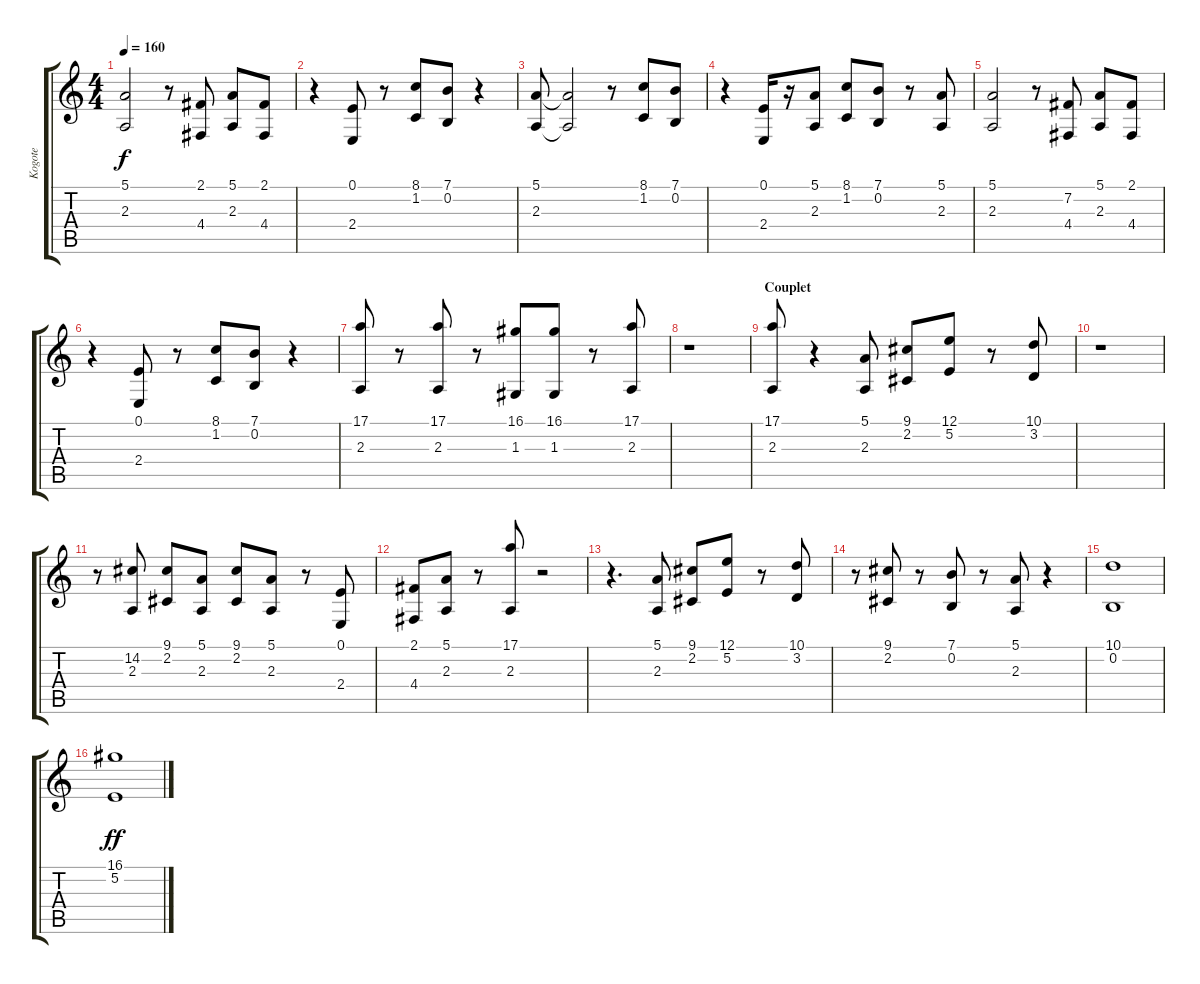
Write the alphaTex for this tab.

\track ("Kogote" "Kogote") {instrument brasssection}
\staff {score tabs}
\tuning (E4 B3 G3 D3 A2 E2) {hide}
\ts (4 4)
\tempo 160
\clef g2
\ks c
(5.1 2.3).2{dy f} r.8 (2.1 4.4).8 (5.1 2.3).8 (2.1 4.4).8 |
r.4 (0.1 2.4).8 r.8 (8.1 1.2).8 (7.1 0.2).8 r.4 |
(5.1 2.3).8 (5.1{t} 2.3{t}).2 r.8 (8.1 1.2).8 (7.1 0.2).8 |
r.4 (0.1 2.4).16 r.16 (5.1 2.3).8 (8.1 1.2).8 (7.1 0.2).8 r.8 (5.1 2.3).8 |
(5.1 2.3).2 r.8 (7.2 4.4).8 (5.1 2.3).8 (2.1 4.4).8 |
r.4 (0.1 2.4).8 r.8 (8.1 1.2).8 (7.1 0.2).8 r.4 |
(17.1 2.3).8 r.8 (17.1 2.3).8 r.8 (16.1 1.3).8 (16.1 1.3).8 r.8 (17.1 2.3).8 |
r.1 |
\section ("" "Couplet")
(17.1 2.3).8 r.4 (5.1 2.3).8 (9.1 2.2).8 (12.1 5.2).8 r.8 (10.1 3.2).8 |
r.1 |
r.8 (14.2 2.3).8 (9.1 2.2).8 (5.1 2.3).8 (9.1 2.2).8 (5.1 2.3).8 r.8 (0.1 2.4).8 |
(2.1 4.4).8 (5.1 2.3).8 r.8 (17.1 2.3).8 r.2 |
r.4{d} (5.1 2.3).8 (9.1 2.2).8 (12.1 5.2).8 r.8 (10.1 3.2).8 |
r.8 (9.1 2.2).8 r.8 (7.1 0.2).8 r.8 (5.1 2.3).8 r.4 |
(10.1 0.2).1 |
(16.1 5.2).1{dy ff}
